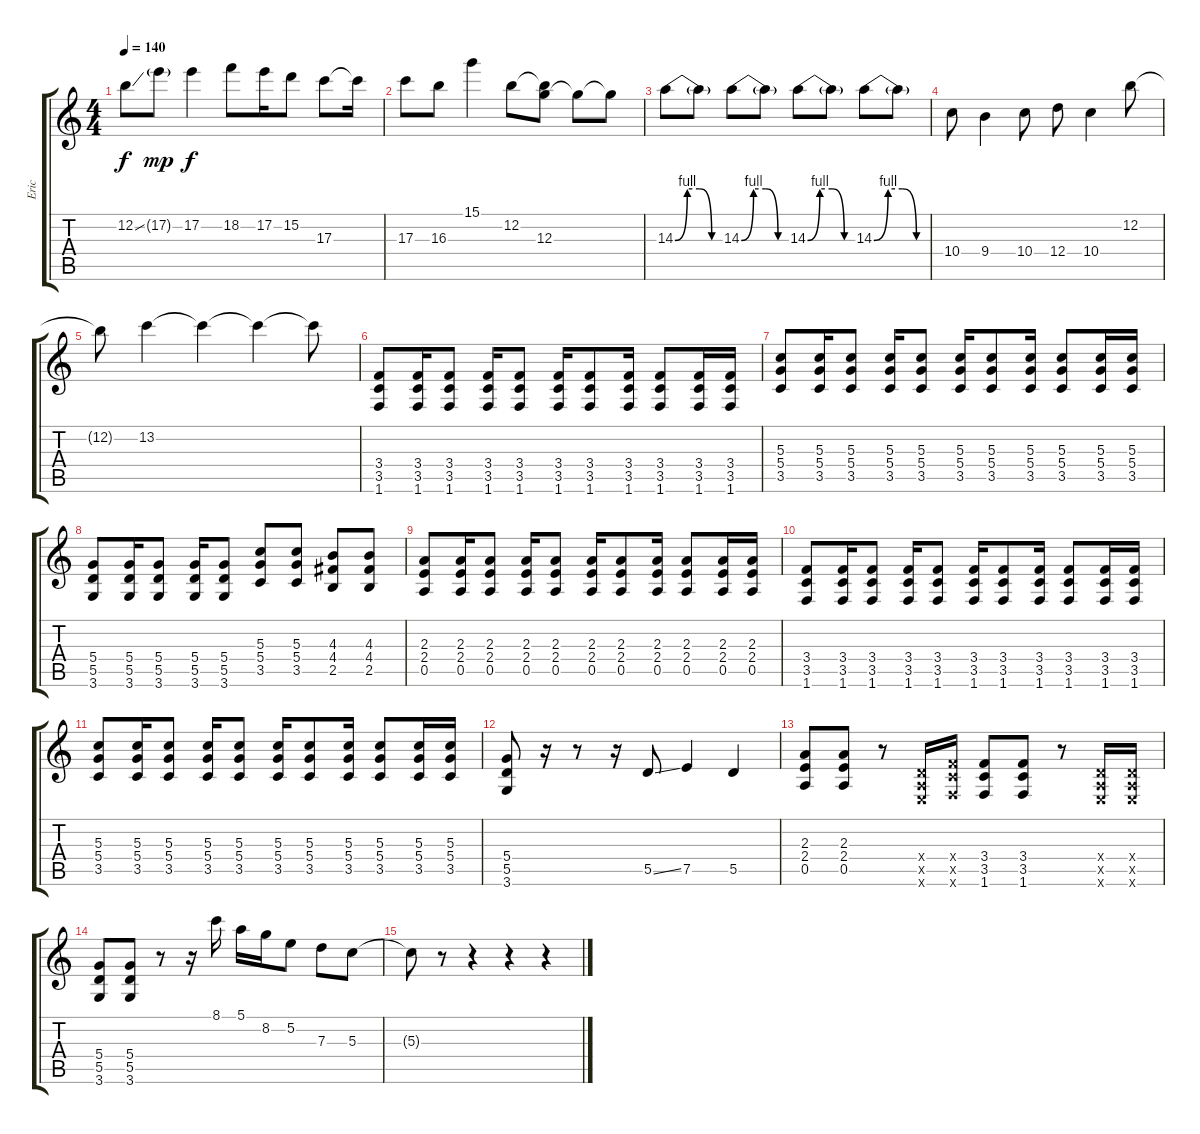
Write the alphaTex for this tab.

\track ("Eric" "Eric") {instrument overdrivenguitar}
\staff {score tabs}
\tuning (E4 B3 G3 D3 A2 E2) {hide}
\ts (4 4)
\tempo 140
\clef g2
\ks c
12.2{ss}.8{dy f} 17.2{g}.8{dy mp} 17.2.4{dy f} 18.2.8 17.2.16 15.2.8 17.3.8 17.3{t}.16 |
17.3.8 16.3.8 15.1.4 12.2.8 (12.2{t} 12.3).8 12.3{t}.8 12.3{t}.8 |
14.3{be (custom 0 0 15 4 30 4 45 0 60 0)}.8 14.3{t}.8 14.3{be (custom 0 0 15 4 30 4 45 0 60 0)}.8 14.3{t}.8 14.3{be (custom 0 0 15 4 30 4 45 0 60 0)}.8 14.3{t}.8 14.3{be (custom 0 0 15 4 30 4 45 0 60 0)}.8 14.3{t}.8 |
10.4.8 9.4.4 10.4.8 12.4.8 10.4.4 12.2.8 |
12.2{t}.8 13.2.4 13.2{t}.4 13.2{t}.4 13.2{t}.8 |
(3.4 3.5 1.6).8 (3.4 3.5 1.6).16 (3.4 3.5 1.6).8 (3.4 3.5 1.6).16 (3.4 3.5 1.6).8 (3.4 3.5 1.6).16 (3.4 3.5 1.6).8 (3.4 3.5 1.6).16 (3.4 3.5 1.6).8 (3.4 3.5 1.6).16 (3.4 3.5 1.6).16 |
(5.3 5.4 3.5).8 (5.3 5.4 3.5).16 (5.3 5.4 3.5).8 (5.3 5.4 3.5).16 (5.3 5.4 3.5).8 (5.3 5.4 3.5).16 (5.3 5.4 3.5).8 (5.3 5.4 3.5).16 (5.3 5.4 3.5).8 (5.3 5.4 3.5).16 (5.3 5.4 3.5).16 |
(5.4 5.5 3.6).8 (5.4 5.5 3.6).16 (5.4 5.5 3.6).8 (5.4 5.5 3.6).16 (5.4 5.5 3.6).8 (5.3 5.4 3.5).8 (5.3 5.4 3.5).8 (4.3 4.4 2.5).8 (4.3 4.4 2.5).8 |
(2.3 2.4 0.5).8 (2.3 2.4 0.5).16 (2.3 2.4 0.5).8 (2.3 2.4 0.5).16 (2.3 2.4 0.5).8 (2.3 2.4 0.5).16 (2.3 2.4 0.5).8 (2.3 2.4 0.5).16 (2.3 2.4 0.5).8 (2.3 2.4 0.5).16 (2.3 2.4 0.5).16 |
(3.4 3.5 1.6).8 (3.4 3.5 1.6).16 (3.4 3.5 1.6).8 (3.4 3.5 1.6).16 (3.4 3.5 1.6).8 (3.4 3.5 1.6).16 (3.4 3.5 1.6).8 (3.4 3.5 1.6).16 (3.4 3.5 1.6).8 (3.4 3.5 1.6).16 (3.4 3.5 1.6).16 |
(5.3 5.4 3.5).8 (5.3 5.4 3.5).16 (5.3 5.4 3.5).8 (5.3 5.4 3.5).16 (5.3 5.4 3.5).8 (5.3 5.4 3.5).16 (5.3 5.4 3.5).8 (5.3 5.4 3.5).16 (5.3 5.4 3.5).8 (5.3 5.4 3.5).16 (5.3 5.4 3.5).16 |
(5.4 5.5 3.6).8 r.16 r.8 r.16 5.5{ss}.8 7.5.4 5.5.4 |
(2.3 2.4 0.5).8 (2.3 2.4 0.5).8 r.8 (0.4{x} 0.5{x} 0.6{x}).16 (3.4{x} 3.5{x} 1.6{x}).16 (3.4 3.5 1.6).8 (3.4 3.5 1.6).8 r.8 (0.4{x} 0.5{x} 0.6{x}).16 (0.4{x} 0.5{x} 0.6{x}).16 |
(5.4 5.5 3.6).8 (5.4 5.5 3.6).8 r.8 r.16 8.1.16 5.1.16 8.2.16 5.2.8 7.3.8 5.3.8 |
5.3{t}.8 r.8 r.4 r.4 r.4
